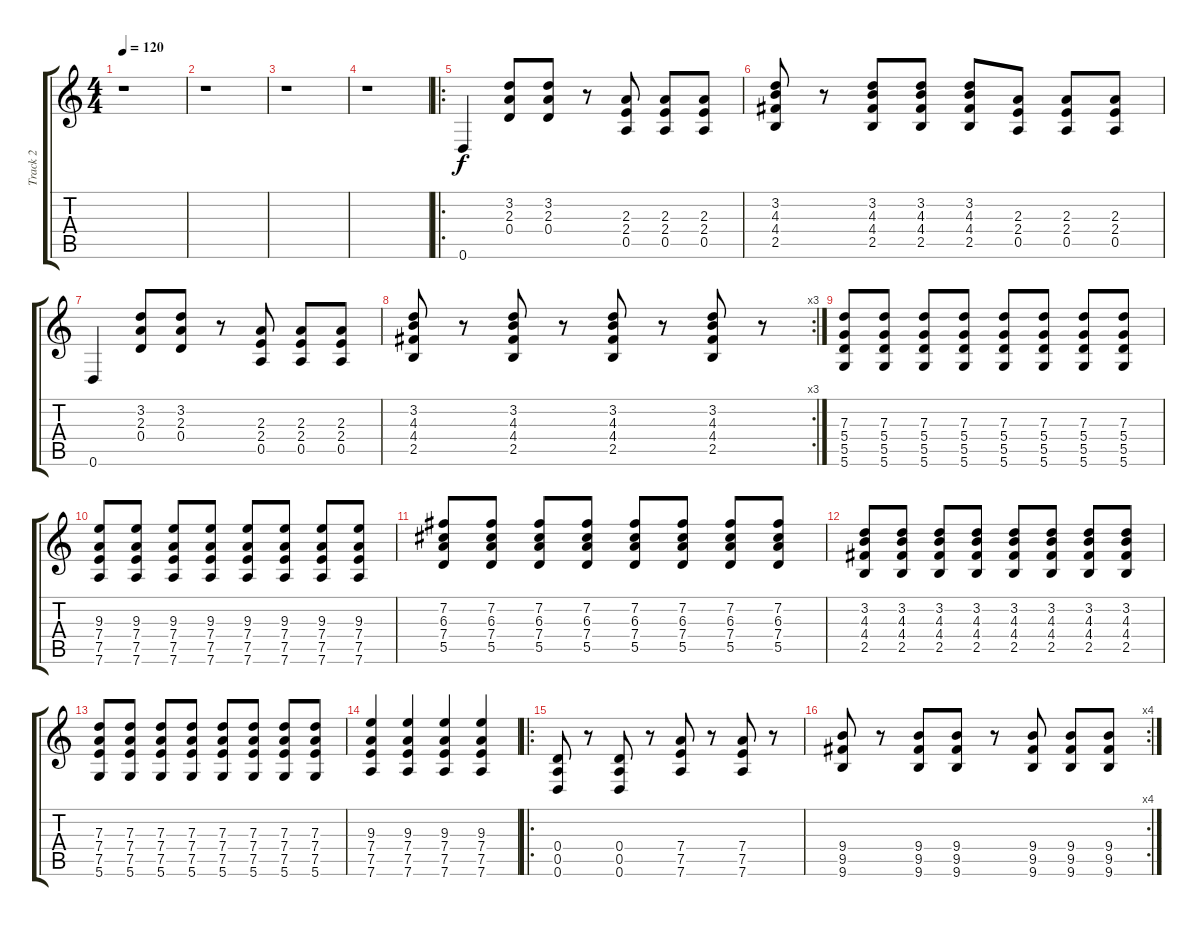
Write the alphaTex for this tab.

\track ("Track 2" "Track 2") {instrument overdrivenguitar}
\staff {score tabs}
\tuning (E4 B3 G3 D3 A2 D2) {hide}
\ts (4 4)
\tempo 120
\clef g2
\ks c
r.1{dy f instrument overdrivenguitar} |
r.1 |
r.1 |
r.1 |
\ro
0.6.4 (3.2 2.3 0.4).8 (3.2 2.3 0.4).8 r.8 (2.3 2.4 0.5).8 (2.3 2.4 0.5).8 (2.3 2.4 0.5).8 |
(3.2 4.3 4.4 2.5).8 r.8 (3.2 4.3 4.4 2.5).8 (3.2 4.3 4.4 2.5).8 (3.2 4.3 4.4 2.5).8 (2.3 2.4 0.5).8 (2.3 2.4 0.5).8 (2.3 2.4 0.5).8 |
0.6.4 (3.2 2.3 0.4).8 (3.2 2.3 0.4).8 r.8 (2.3 2.4 0.5).8 (2.3 2.4 0.5).8 (2.3 2.4 0.5).8 |
\rc 3
(3.2 4.3 4.4 2.5).8 r.8 (3.2 4.3 4.4 2.5).8 r.8 (3.2 4.3 4.4 2.5).8 r.8 (3.2 4.3 4.4 2.5).8 r.8 |
(7.3 5.4 5.5 5.6).8 (7.3 5.4 5.5 5.6).8 (7.3 5.4 5.5 5.6).8 (7.3 5.4 5.5 5.6).8 (7.3 5.4 5.5 5.6).8 (7.3 5.4 5.5 5.6).8 (7.3 5.4 5.5 5.6).8 (7.3 5.4 5.5 5.6).8 |
(9.3 7.4 7.5 7.6).8 (9.3 7.4 7.5 7.6).8 (9.3 7.4 7.5 7.6).8 (9.3 7.4 7.5 7.6).8 (9.3 7.4 7.5 7.6).8 (9.3 7.4 7.5 7.6).8 (9.3 7.4 7.5 7.6).8 (9.3 7.4 7.5 7.6).8 |
(7.2 6.3 7.4 5.5).8 (7.2 6.3 7.4 5.5).8 (7.2 6.3 7.4 5.5).8 (7.2 6.3 7.4 5.5).8 (7.2 6.3 7.4 5.5).8 (7.2 6.3 7.4 5.5).8 (7.2 6.3 7.4 5.5).8 (7.2 6.3 7.4 5.5).8 |
(3.2 4.3 4.4 2.5).8 (3.2 4.3 4.4 2.5).8 (3.2 4.3 4.4 2.5).8 (3.2 4.3 4.4 2.5).8 (3.2 4.3 4.4 2.5).8 (3.2 4.3 4.4 2.5).8 (3.2 4.3 4.4 2.5).8 (3.2 4.3 4.4 2.5).8 |
(7.3 7.4 7.5 5.6).8 (7.3 7.4 7.5 5.6).8 (7.3 7.4 7.5 5.6).8 (7.3 7.4 7.5 5.6).8 (7.3 7.4 7.5 5.6).8 (7.3 7.4 7.5 5.6).8 (7.3 7.4 7.5 5.6).8 (7.3 7.4 7.5 5.6).8 |
(9.3 7.4 7.5 7.6).4 (9.3 7.4 7.5 7.6).4 (9.3 7.4 7.5 7.6).4 (9.3 7.4 7.5 7.6).4 |
\ro
(0.4 0.5 0.6).8 r.8 (0.4 0.5 0.6).8 r.8 (7.4 7.5 7.6).8 r.8 (7.4 7.5 7.6).8 r.8 |
\rc 4
(9.4 9.5 9.6).8 r.8 (9.4 9.5 9.6).8 (9.4 9.5 9.6).8 r.8 (9.4 9.5 9.6).8 (9.4 9.5 9.6).8 (9.4 9.5 9.6).8
